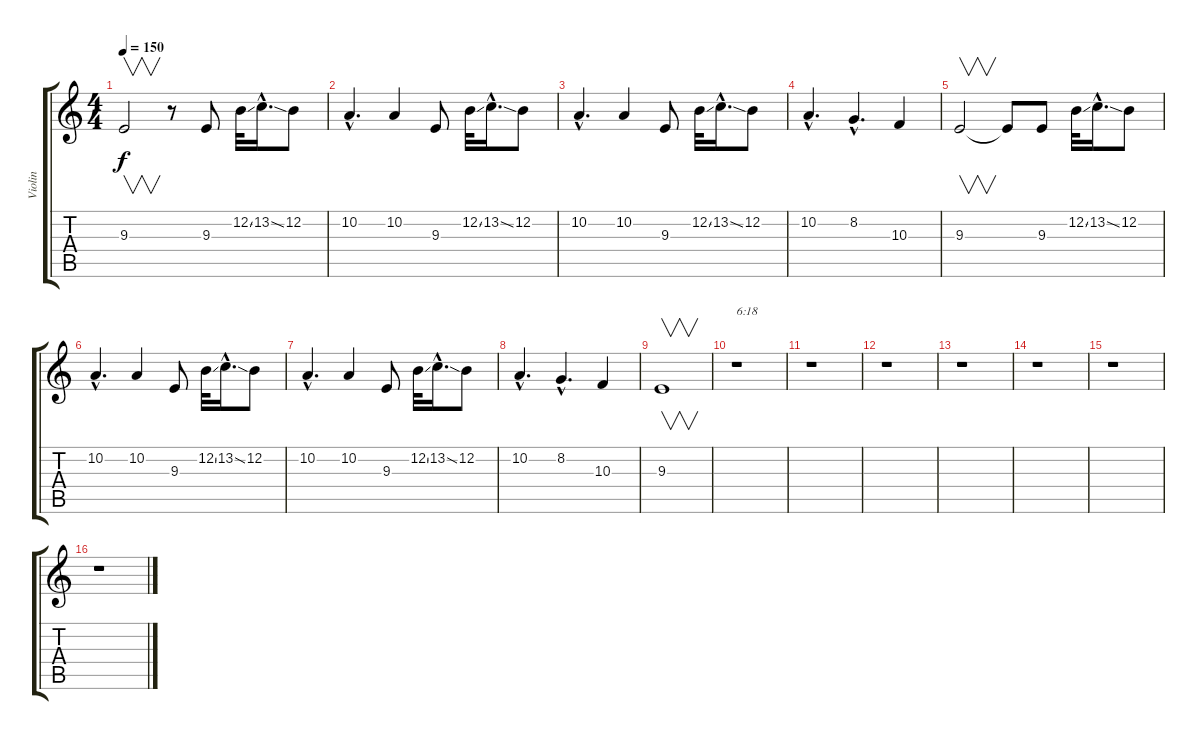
\track ("Violin" "Violin") {instrument violin}
\staff {score tabs}
\tuning (E4 B3 G3 D3 A2 E2) {hide}
\ts (4 4)
\tempo 150
\clef g2
\ks c
9.3.2{v dy f} r.8 9.3.8 12.2{ss}.32 13.2{ss hac}.16{d} 12.2.8 |
10.2{hac}.4{d} 10.2.4 9.3.8 12.2{ss}.32 13.2{ss hac}.16{d} 12.2.8 |
10.2{hac}.4{d} 10.2.4 9.3.8 12.2{ss}.32 13.2{ss hac}.16{d} 12.2.8 |
10.2{hac}.4{d} 8.2{hac}.4{d} 10.3.4 |
9.3.2{v} 9.3{t}.8 9.3.8 12.2{ss}.32 13.2{ss hac}.16{d} 12.2.8 |
10.2{hac}.4{d} 10.2.4 9.3.8 12.2{ss}.32 13.2{ss hac}.16{d} 12.2.8 |
10.2{hac}.4{d} 10.2.4 9.3.8 12.2{ss}.32 13.2{ss hac}.16{d} 12.2.8 |
10.2{hac}.4{d} 8.2{hac}.4{d} 10.3.4 |
9.3.1{v} |
r.1{txt "6:18"} |
r.1 |
r.1 |
r.1 |
r.1 |
r.1 |
r.1
